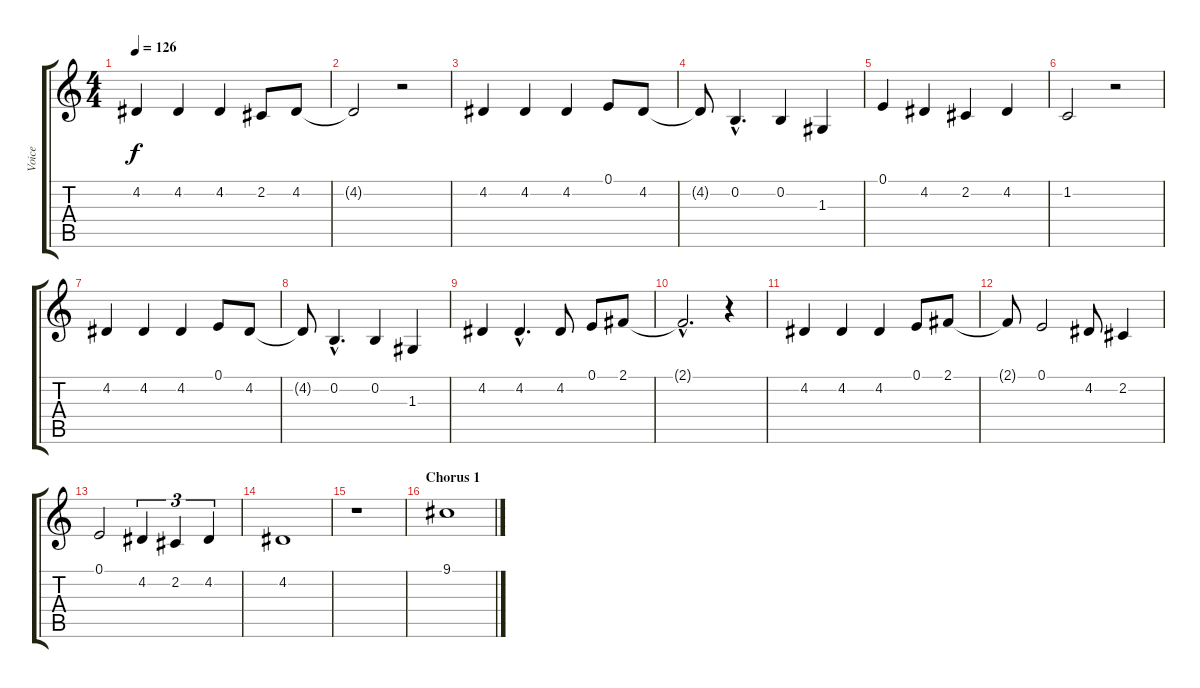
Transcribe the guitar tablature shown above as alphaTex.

\track ("Voice" "Voice") {instrument flute}
\staff {score tabs}
\tuning (E4 B3 G3 D3 A2 E2) {hide}
\ts (4 4)
\tempo 126
\clef g2
\ks c
4.2.4{dy f} 4.2.4 4.2.4 2.2.8 4.2.8 |
4.2{t}.2 r.2 |
4.2.4 4.2.4 4.2.4 0.1.8 4.2.8 |
4.2{t}.8 0.2{hac}.4{d} 0.2.4 1.3.4 |
0.1.4 4.2.4 2.2.4 4.2.4 |
1.2.2 r.2 |
4.2.4 4.2.4 4.2.4 0.1.8 4.2.8 |
4.2{t}.8 0.2{hac}.4{d} 0.2.4 1.3.4 |
4.2.4 4.2{hac}.4{d} 4.2.8 0.1.8 2.1.8 |
2.1{hac t}.2{d} r.4 |
4.2.4 4.2.4 4.2.4 0.1.8 2.1.8 |
2.1{t}.8 0.1.2 4.2.8 2.2.4 |
0.1.2 4.2.4{tu (3 2)} 2.2.4{tu (3 2)} 4.2.4{tu (3 2)} |
4.2.1 |
r.1 |
\section ("" "Chorus 1")
9.1.1
